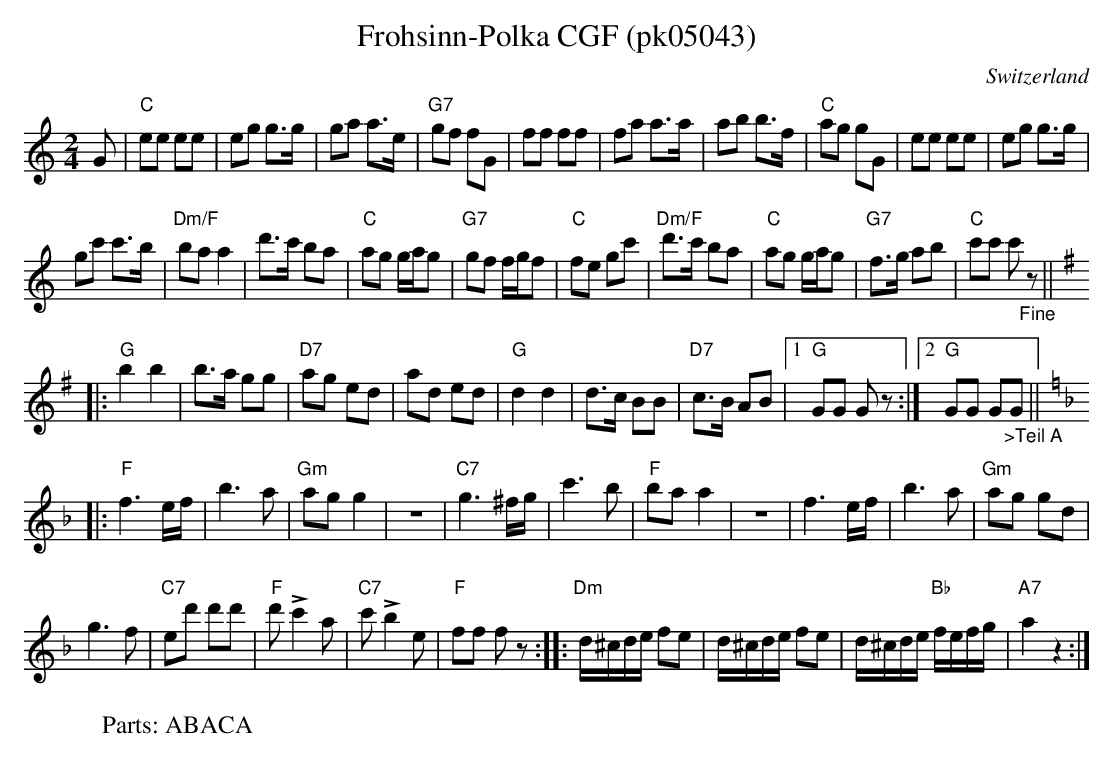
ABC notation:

X:1
T: Frohsinn-Polka CGF (pk05043)
M:2/4
L:1/8
O:Switzerland
K:C major
G|"C"ee ee | eg g>g | ga a>e | "G7"gf fG | ff ff | fa a>a | ab b>f | "C"ag gG | ee ee | eg g>g |
gc' c'>b | "Dm/F"baa2 | d'>c' ba | "C"ag g/a/g | "G7"gf f/g/f | "C"fe gc' | "Dm/F"d'>c' ba | "C"ag g/a/g | "G7"f>g ab | "C"c'c' c'"_Fine"z ||
[K:G] |:
"G"b2b2 | b>a gg | "D7"ag ed | ad ed | "G"d2d2 | d>c BB | "D7"c>B AB |1 "G"GG Gz :|2 "G"GG G"_>Teil A"G || [K:F]
|: "F"f3e/f/ | b3a | "Gm"agg2 | z4 | "C7"g3^f/g/ | c'3b | "F"baa2 | z4 | f3e/f/ | b3a | "Gm"ag gd |
g3f | "C7"ed' d'd' | "F"d'!>!c'2a | "C7"c'!>!b2e | "F"ff fz :: [L:1/16] "Dm"d^cde f2e2 | d^cde f2e2 | d^cde "Bb"fefg | "A7"a4z4 :|
W: Parts: ABACA
